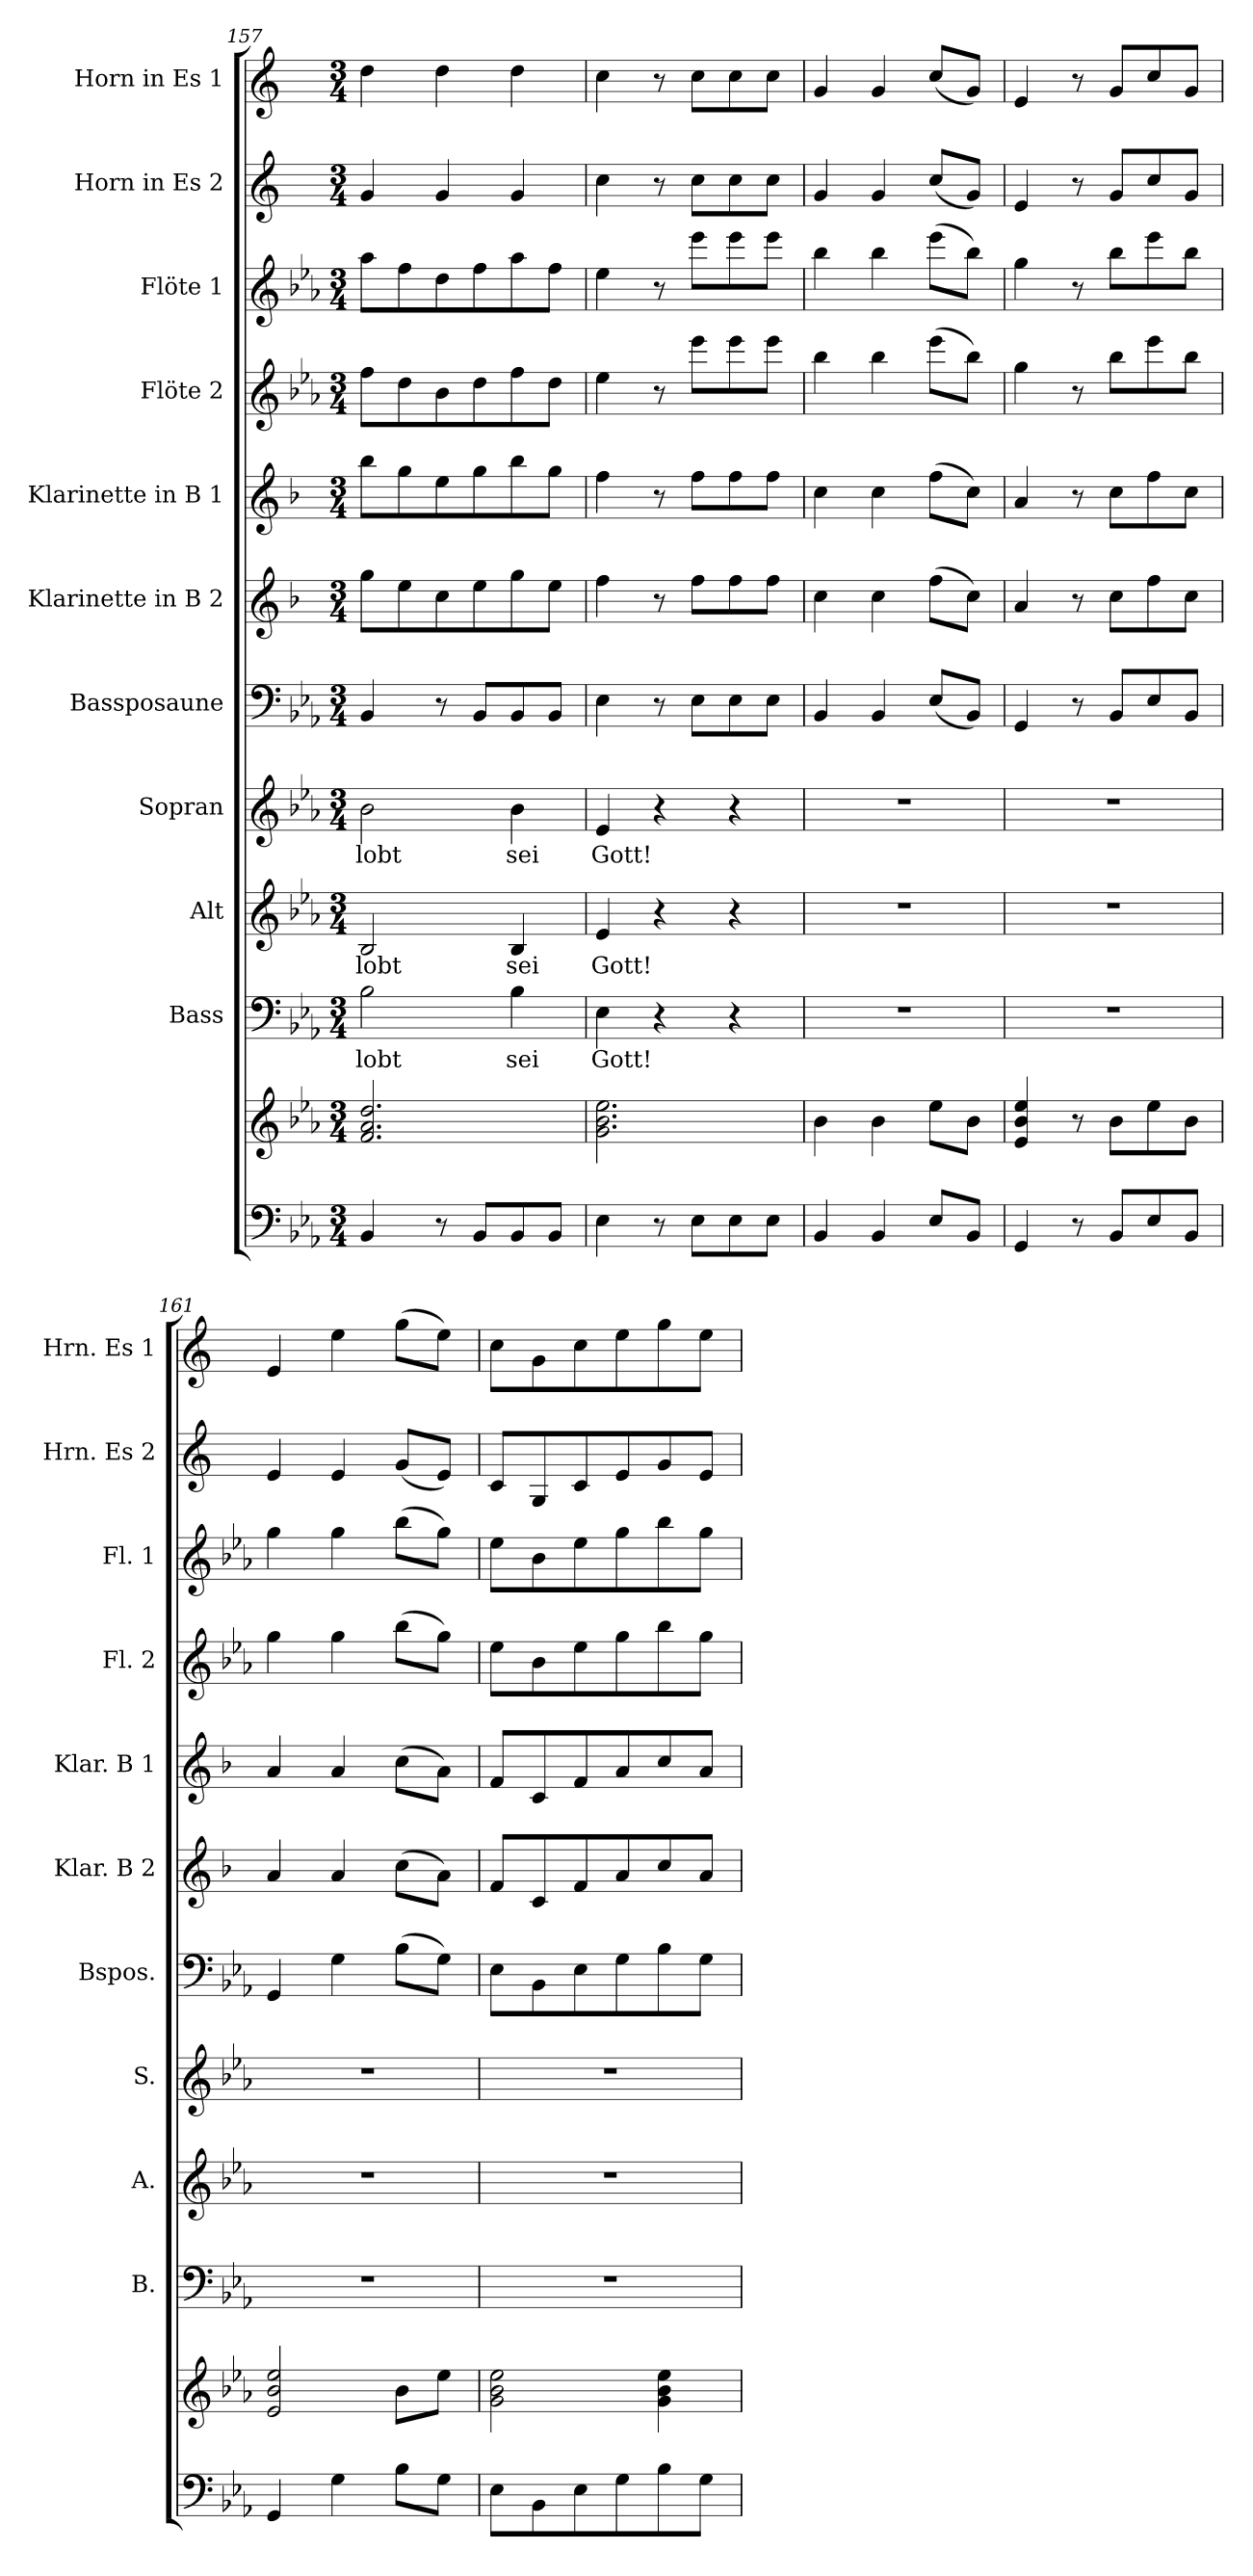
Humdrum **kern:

**kern	**kern	**kern	**text	**kern	**text	**kern	**text	**kern	**kern	**kern	**kern	**kern	**kern	**kern
*part11	*part11	*part10	*part10	*part9	*part9	*part8	*part8	*part7	*part6	*part5	*part4	*part3	*part2	*part1
*staff12	*staff11	*staff10	*staff10	*staff9	*staff9	*staff8	*staff8	*staff7	*staff6	*staff5	*staff4	*staff3	*staff2	*staff1
*	*	*I"Bass	*	*I"Alt	*	*I"Sopran	*	*I"Bassposaune	*I"Klarinette in B 2	*I"Klarinette in B 1	*I"Flöte 2	*I"Flöte 1	*I"Horn in Es 2	*I"Horn in Es 1
*	*	*I'B.	*	*I'A.	*	*I'S.	*	*I'Bspos.	*I'Klar. B 2	*I'Klar. B 1	*I'Fl. 2	*I'Fl. 1	*I'Hrn. Es 2	*I'Hrn. Es 1
*clefF4	*clefG2	*clefF4	*	*clefG2	*	*clefG2	*	*clefF4	*clefG2	*clefG2	*clefG2	*clefG2	*clefG2	*clefG2
*	*	*	*	*	*	*	*	*	*ITrd1c2	*ITrd1c2	*	*	*ITrd5c9	*ITrd5c9
*k[b-e-a-]	*k[b-e-a-]	*k[b-e-a-]	*	*k[b-e-a-]	*	*k[b-e-a-]	*	*k[b-e-a-]	*k[b-e-a-]	*k[b-e-a-]	*k[b-e-a-]	*k[b-e-a-]	*k[b-e-a-]	*k[b-e-a-]
*E-:	*E-:	*E-:	*	*E-:	*	*E-:	*	*E-:	*E-:	*E-:	*E-:	*E-:	*E-:	*E-:
*M3/4	*M3/4	*M3/4	*	*M3/4	*	*M3/4	*	*M3/4	*M3/4	*M3/4	*M3/4	*M3/4	*M3/4	*M3/4
=157	=157	=157	=157	=157	=157	=157	=157	=157	=157	=157	=157	=157	=157	=157
!	!	!	!LO:LY:b	!	!LO:LY:b	!	!LO:LY:b	!	!	!	!	!	!	!
4BB-/	2.f/ 2.a-/ 2.dd/	2B-\	-lobt	2B-/	-lobt	2b-\	-lobt	4BB-/	8ff\L	8aa-\L	8ff\L	8aa-\L	4B-/	4f\
.	.	.	.	.	.	.	.	.	8dd\	8ff\	8dd\	8ff\	.	.
8r	.	.	.	.	.	.	.	8r	8b-\	8dd\	8b-\	8dd\	4B-/	4f\
8BB-/L	.	.	.	.	.	.	.	8BB-/L	8dd\	8ff\	8dd\	8ff\	.	.
!	!	!	!LO:LY:b	!	!LO:LY:b	!	!LO:LY:b	!	!	!	!	!	!	!
8BB-/	.	4B-\	sei	4B-/	sei	4b-\	sei	8BB-/	8ff\	8aa-\	8ff\	8aa-\	4B-/	4f\
8BB-/J	.	.	.	.	.	.	.	8BB-/J	8dd\J	8ff\J	8dd\J	8ff\J	.	.
=158	=158	=158	=158	=158	=158	=158	=158	=158	=158	=158	=158	=158	=158	=158
!	!	!	!LO:LY:b	!	!LO:LY:b	!	!LO:LY:b	!	!	!	!	!	!	!
4E-\	2.g\ 2.b-\ 2.ee-\	4E-\	Gott!	4e-/	Gott!	4e-/	Gott!	4E-\	4ee-\	4ee-\	4ee-\	4ee-\	4e-\	4e-\
8r	.	4r	.	4r	.	4r	.	8r	8r	8r	8r	8r	8r	8r
8E-\L	.	.	.	.	.	.	.	8E-\L	8ee-\L	8ee-\L	8eee-\L	8eee-\L	8e-\L	8e-\L
8E-\	.	4r	.	4r	.	4r	.	8E-\	8ee-\	8ee-\	8eee-\	8eee-\	8e-\	8e-\
8E-\J	.	.	.	.	.	.	.	8E-\J	8ee-\J	8ee-\J	8eee-\J	8eee-\J	8e-\J	8e-\J
=159	=159	=159	=159	=159	=159	=159	=159	=159	=159	=159	=159	=159	=159	=159
4BB-/	4b-\	2.r	.	2.r	.	2.r	.	4BB-/	4b-\	4b-\	4bb-\	4bb-\	4B-/	4B-/
4BB-/	4b-\	.	.	.	.	.	.	4BB-/	4b-\	4b-\	4bb-\	4bb-\	4B-/	4B-/
8E-/L	8ee-\L	.	.	.	.	.	.	(<8E-/L	(>8ee-\L	(>8ee-\L	(>8eee-\L	(>8eee-\L	(<8e-/L	(<8e-/L
8BB-/J	8b-\J	.	.	.	.	.	.	8BB-/J)	8b-\J)	8b-\J)	8bb-\J)	8bb-\J)	8B-/J)	8B-/J)
!!LO:PB:g=z
=160	=160	=160	=160	=160	=160	=160	=160	=160	=160	=160	=160	=160	=160	=160
4GG/	4e-/ 4b-/ 4ee-/	2.r	.	2.r	.	2.r	.	4GG/	4g/	4g/	4gg\	4gg\	4G/	4G/
8r	8r	.	.	.	.	.	.	8r	8r	8r	8r	8r	8r	8r
8BB-/L	8b-\L	.	.	.	.	.	.	8BB-/L	8b-\L	8b-\L	8bb-\L	8bb-\L	8B-/L	8B-/L
8E-/	8ee-\	.	.	.	.	.	.	8E-/	8ee-\	8ee-\	8eee-\	8eee-\	8e-/	8e-/
8BB-/J	8b-\J	.	.	.	.	.	.	8BB-/J	8b-\J	8b-\J	8bb-\J	8bb-\J	8B-/J	8B-/J
=161	=161	=161	=161	=161	=161	=161	=161	=161	=161	=161	=161	=161	=161	=161
4GG/	2e-/ 2b-/ 2ee-/	2.r	.	2.r	.	2.r	.	4GG/	4g/	4g/	4gg\	4gg\	4G/	4G/
4G\	.	.	.	.	.	.	.	4G\	4g/	4g/	4gg\	4gg\	4G/	4g\
8B-\L	8b-\L	.	.	.	.	.	.	(>8B-\L	(>8b-\L	(>8b-\L	(>8bb-\L	(>8bb-\L	(<8B-/L	(>8b-\L
8G\J	8ee-\J	.	.	.	.	.	.	8G\J)	8g\J)	8g\J)	8gg\J)	8gg\J)	8G/J)	8g\J)
=162	=162	=162	=162	=162	=162	=162	=162	=162	=162	=162	=162	=162	=162	=162
8E-\L	2g\ 2b-\ 2ee-\	2.r	.	2.r	.	2.r	.	8E-\L	8e-/L	8e-/L	8ee-\L	8ee-\L	8E-/L	8e-\L
8BB-\	.	.	.	.	.	.	.	8BB-\	8B-/	8B-/	8b-\	8b-\	8BB-/	8B-\
8E-\	.	.	.	.	.	.	.	8E-\	8e-/	8e-/	8ee-\	8ee-\	8E-/	8e-\
8G\	.	.	.	.	.	.	.	8G\	8g/	8g/	8gg\	8gg\	8G/	8g\
8B-\	4g\ 4b-\ 4ee-\	.	.	.	.	.	.	8B-\	8b-/	8b-/	8bb-\	8bb-\	8B-/	8b-\
8G\J	.	.	.	.	.	.	.	8G\J	8g/J	8g/J	8gg\J	8gg\J	8G/J	8g\J
=	=	=	=	=	=	=	=	=	=	=	=	=	=	=
*-	*-	*-	*-	*-	*-	*-	*-	*-	*-	*-	*-	*-	*-	*-
